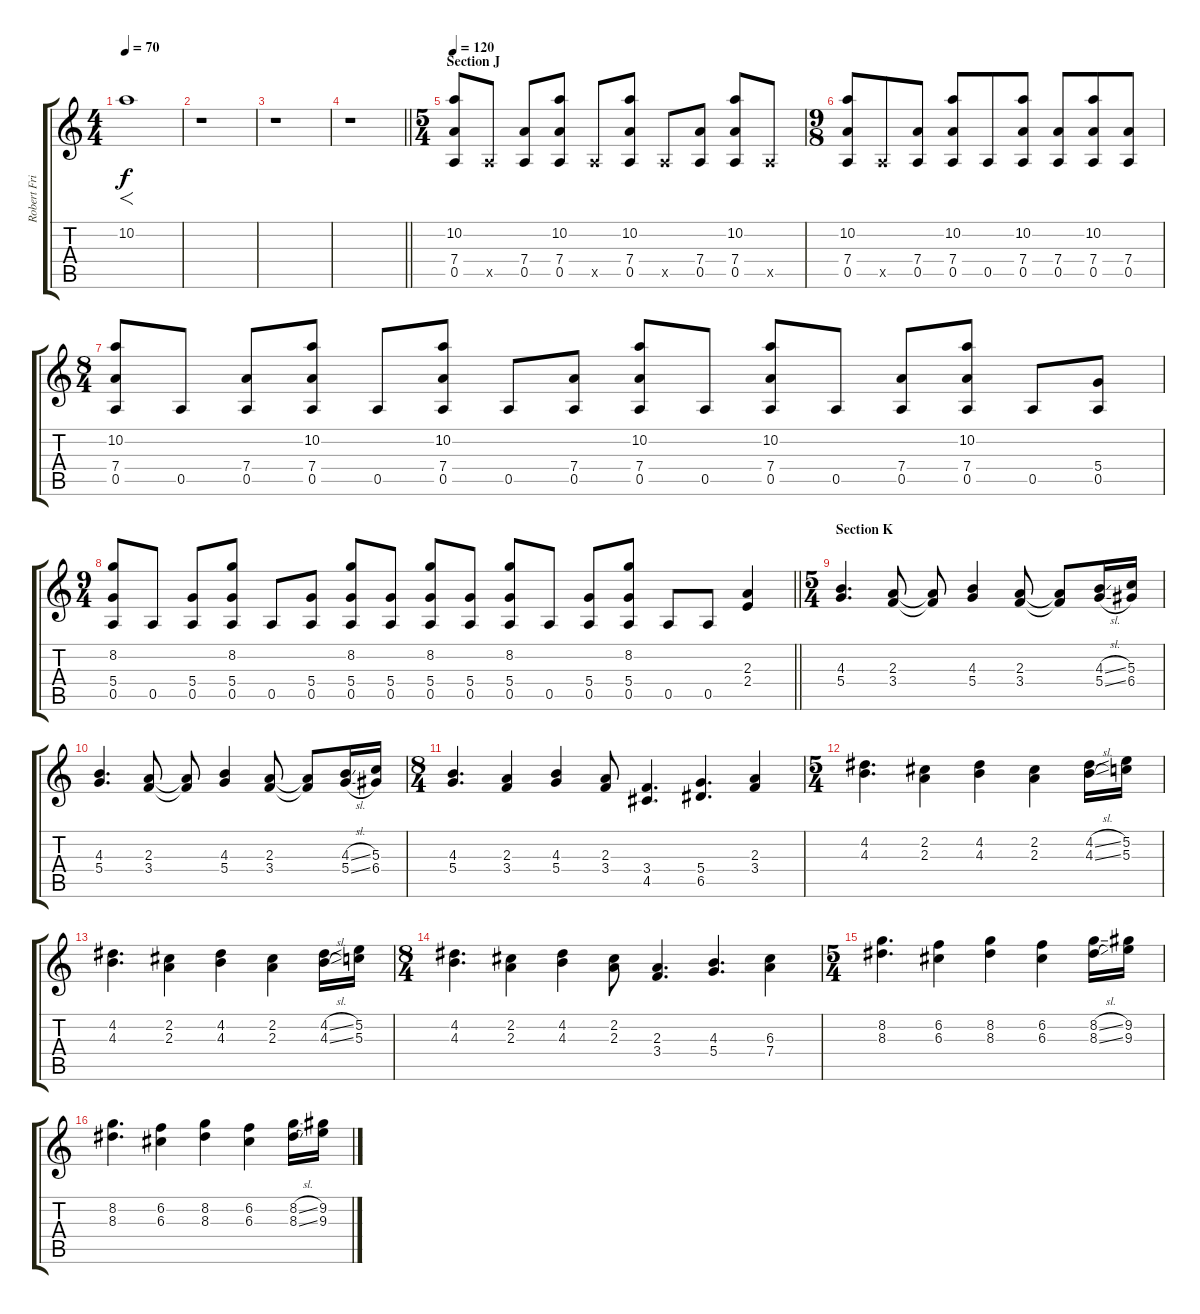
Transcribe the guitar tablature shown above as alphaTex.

\track ("Robert Fripp" "Robert Fri") {instrument electricguitarclean}
\staff {score tabs}
\tuning (E4 B3 G3 D3 A2 E2) {hide}
\ts (4 4)
\tempo 70
\clef g2
\ks c
10.2.1{f dy f} |
r.1 |
r.1 |
\barLineRight lightlight
r.1 |
\ts (5 4)
\section ("" "Section J")
\tempo 120
(10.2 7.4 0.5).8 0.5{x}.8 (7.4 0.5).8 (10.2 7.4 0.5).8 0.5{x}.8 (10.2 7.4 0.5).8 0.5{x}.8 (7.4 0.5).8 (10.2 7.4 0.5).8 0.5{x}.8 |
\ts (9 8)
(10.2 7.4 0.5).8 0.5{x}.8 (7.4 0.5).8 (10.2 7.4 0.5).8 0.5.8 (10.2 7.4 0.5).8 (7.4 0.5).8 (10.2 7.4 0.5).8 (7.4 0.5).8 |
\ts (8 4)
(10.2 7.4 0.5).8 0.5.8 (7.4 0.5).8 (10.2 7.4 0.5).8 0.5.8 (10.2 7.4 0.5).8 0.5.8 (7.4 0.5).8 (10.2 7.4 0.5).8 0.5.8 (10.2 7.4 0.5).8 0.5.8 (7.4 0.5).8 (10.2 7.4 0.5).8 0.5.8 (5.4 0.5).8 |
\ts (9 4)
\barLineRight lightlight
(8.2 5.4 0.5).8 0.5.8 (5.4 0.5).8 (8.2 5.4 0.5).8 0.5.8 (5.4 0.5).8 (8.2 5.4 0.5).8 (5.4 0.5).8 (8.2 5.4 0.5).8 (5.4 0.5).8 (8.2 5.4 0.5).8 0.5.8 (5.4 0.5).8 (8.2 5.4 0.5).8 0.5.8 0.5.8 (2.3 2.4).4 |
\ts (5 4)
\section ("" "Section K")
(4.3 5.4).4{d} (2.3 3.4).8 (2.3{t} 3.4{t}).8 (4.3 5.4).4 (2.3 3.4).8 (2.3{t} 3.4{t}).8 (4.3{sl} 5.4{sl}).16 (5.3 6.4).16 |
(4.3 5.4).4{d} (2.3 3.4).8 (2.3{t} 3.4{t}).8 (4.3 5.4).4 (2.3 3.4).8 (2.3{t} 3.4{t}).8 (4.3{sl} 5.4{sl}).16 (5.3 6.4).16 |
\ts (8 4)
(4.3 5.4).4{d} (2.3 3.4).4 (4.3 5.4).4 (2.3 3.4).8 (3.4 4.5).4{d} (5.4 6.5).4{d} (2.3 3.4).4 |
\ts (5 4)
(4.2 4.3).4{d} (2.2 2.3).4 (4.2 4.3).4 (2.2 2.3).4 (4.2{sl} 4.3{sl}).16 (5.2 5.3).16 |
(4.2 4.3).4{d} (2.2 2.3).4 (4.2 4.3).4 (2.2 2.3).4 (4.2{sl} 4.3{sl}).16 (5.2 5.3).16 |
\ts (8 4)
(4.2 4.3).4{d} (2.2 2.3).4 (4.2 4.3).4 (2.2 2.3).8 (2.3 3.4).4{d} (4.3 5.4).4{d} (6.3 7.4).4 |
\ts (5 4)
(8.2 8.3).4{d} (6.2 6.3).4 (8.2 8.3).4 (6.2 6.3).4 (8.2{sl} 8.3{sl}).16 (9.2 9.3).16 |
(8.2 8.3).4{d} (6.2 6.3).4 (8.2 8.3).4 (6.2 6.3).4 (8.2{sl} 8.3{sl}).16 (9.2 9.3).16
